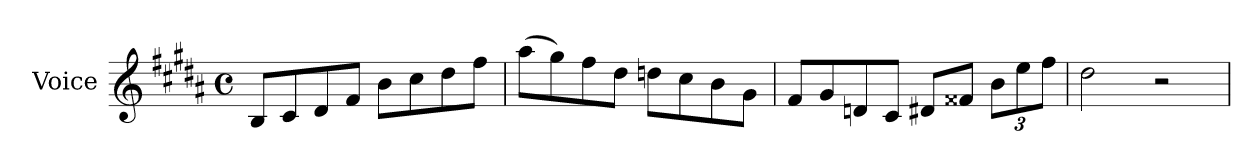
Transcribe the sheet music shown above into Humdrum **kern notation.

**kern
*part1
*staff1
*I"Voice
*I'Voice
*clefG2
*k[f#c#g#d#a#]
*M4/4
*met(c)
=1
8B/L
8c#/
8d#/
8f#/J
8b\L
8cc#\
8dd#\
8ff#\J
=2
(>8aa#\L
8gg#\)
8ff#\
8dd#\J
8ddn\L
8cc#\
8b\
8g#\J
=3
8f#/L
8g#/
8dn/
8c#/J
8d#X/L
8f##X/J
12b\L
12ee\
12ff#\J
=4
2dd#\
2rcc
=
*-
